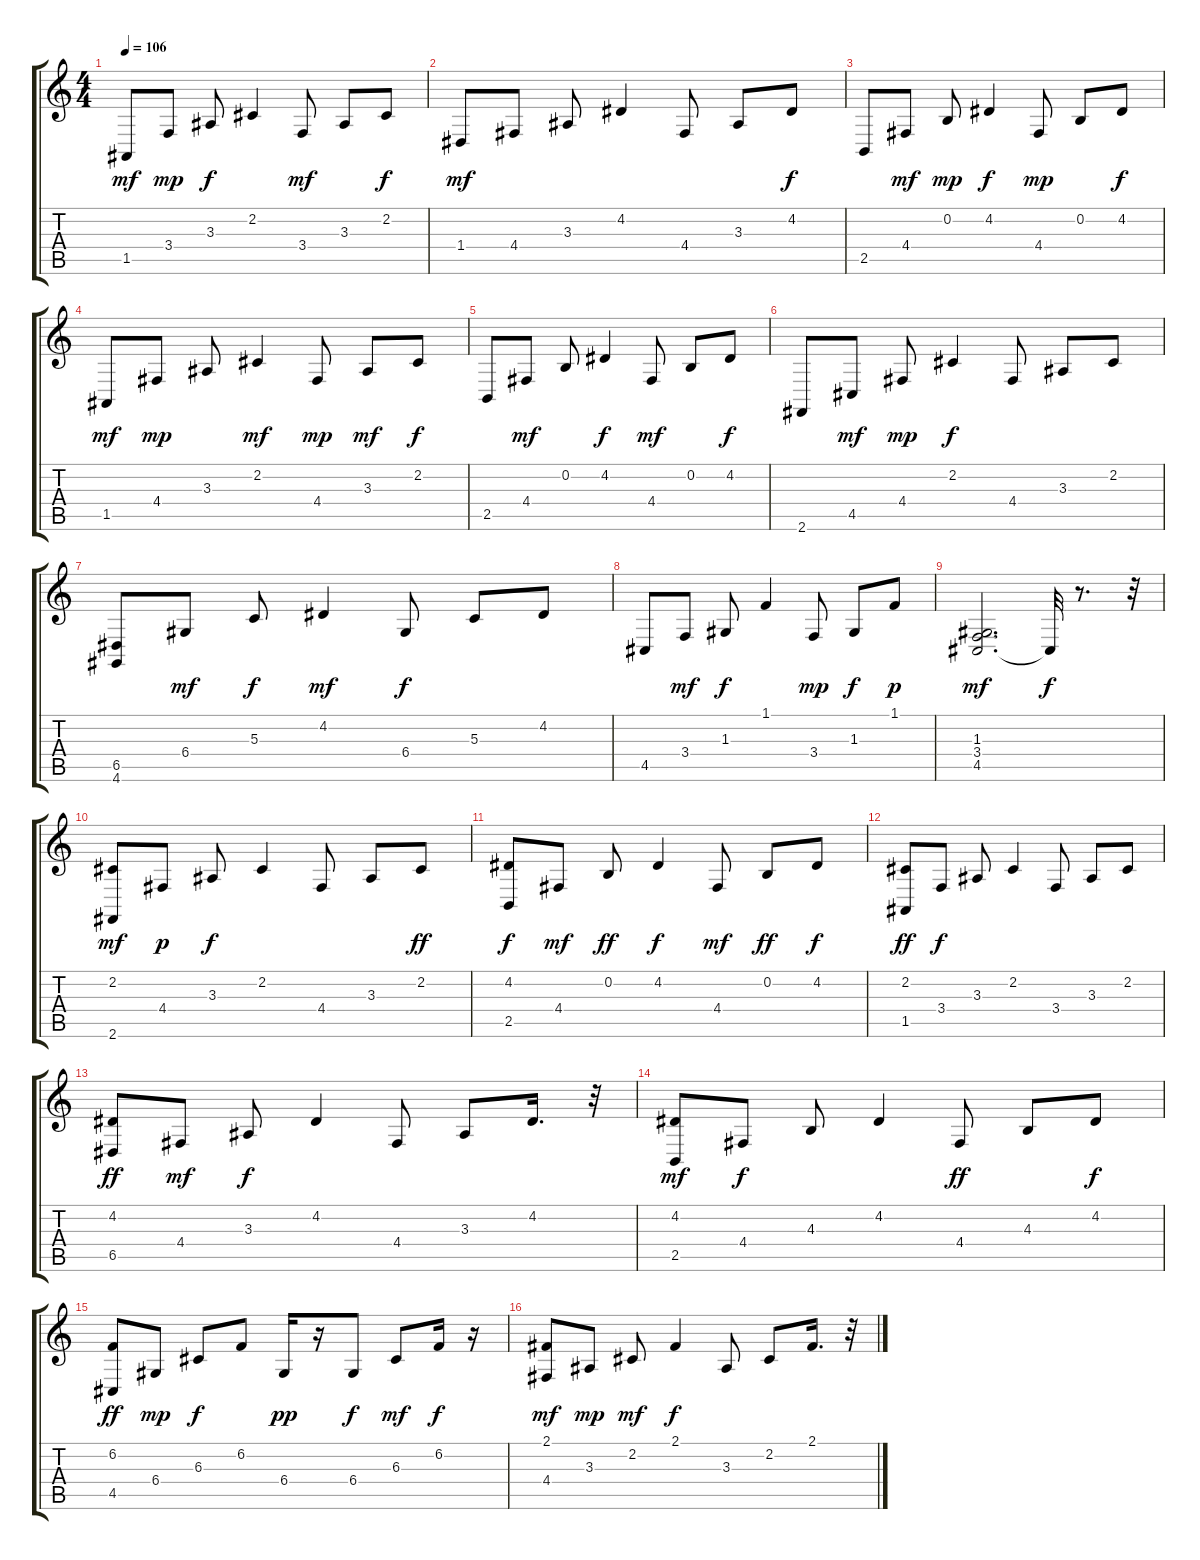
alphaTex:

\track "" {instrument acousticgrandpiano}
\staff {score tabs}
\tuning (E4 B3 G3 D3 A2 E2) {hide}
\ts (4 4)
\tempo 106
\clef g2
\ks c
1.5.8{dy mf} 3.4.8{dy mp} 3.3.8{dy f} 2.2.4 3.4.8{dy mf} 3.3.8 2.2.8{dy f} |
1.4.8{dy mf} 4.4.8 3.3.8 4.2.4 4.4.8 3.3.8 4.2.8{dy f} |
2.5.8 4.4.8{dy mf} 0.2.8{dy mp} 4.2.4{dy f} 4.4.8{dy mp} 0.2.8 4.2.8{dy f} |
1.5.8{dy mf} 4.4.8{dy mp} 3.3.8 2.2.4{dy mf} 4.4.8{dy mp} 3.3.8{dy mf} 2.2.8{dy f} |
2.5.8 4.4.8{dy mf} 0.2.8 4.2.4{dy f} 4.4.8{dy mf} 0.2.8 4.2.8{dy f} |
2.6.8 4.5.8{dy mf} 4.4.8{dy mp} 2.2.4{dy f} 4.4.8 3.3.8 2.2.8 |
(6.5 4.6).8 6.4.8{dy mf} 5.3.8{dy f} 4.2.4{dy mf} 6.4.8{dy f} 5.3.8 4.2.8 |
4.5.8 3.4.8{dy mf} 1.3.8{dy f} 1.1.4 3.4.8{dy mp} 1.3.8{dy f} 1.1.8{dy p} |
(1.3 3.4 4.5).2{d dy mf} 4.5{t}.32{dy f} r.8{d} r.32 |
(2.2 2.6).8{dy mf} 4.4.8{dy p} 3.3.8{dy f} 2.2.4 4.4.8 3.3.8 2.2.8{dy ff} |
(4.2 2.5).8{dy f} 4.4.8{dy mf} 0.2.8{dy ff} 4.2.4{dy f} 4.4.8{dy mf} 0.2.8{dy ff} 4.2.8{dy f} |
(2.2 1.5).8{dy ff} 3.4.8{dy f} 3.3.8 2.2.4 3.4.8 3.3.8 2.2.8 |
(4.2 6.5).8{dy ff} 4.4.8{dy mf} 3.3.8{dy f} 4.2.4 4.4.8 3.3.8 4.2.16{d} r.32 |
(4.2 2.5).8{dy mf} 4.4.8{dy f} 4.3.8 4.2.4 4.4.8{dy ff} 4.3.8 4.2.8{dy f} |
(6.2 4.5).8{dy ff} 6.4.8{dy mp} 6.3.8{dy f} 6.2.8 6.4.16{dy pp} r.16 6.4.8{dy f} 6.3.8{dy mf} 6.2.16{dy f} r.16 |
(2.1 4.4).8{dy mf} 3.3.8{dy mp} 2.2.8{dy mf} 2.1.4{dy f} 3.3.8 2.2.8 2.1.16{d} r.32
